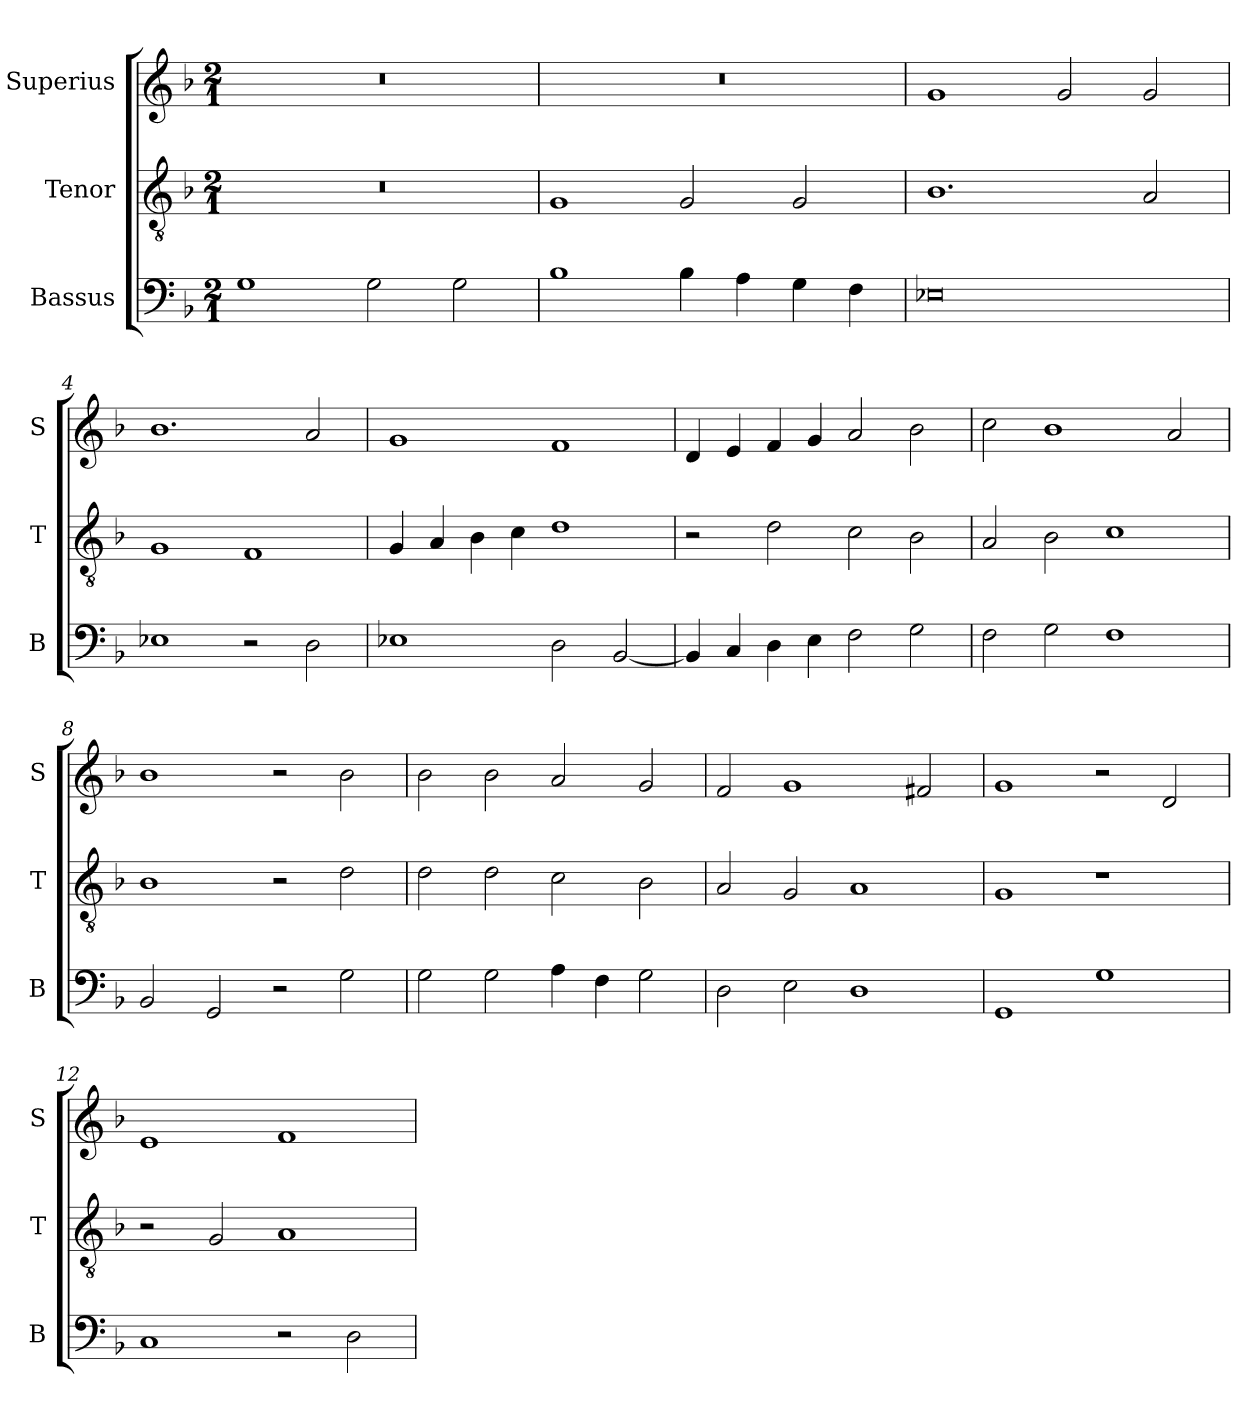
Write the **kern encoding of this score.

**kern	**kern	**kern
*part3	*part2	*part1
*staff3	*staff2	*staff1
*I"Bassus	*I"Tenor	*I"Superius
*I'B	*I'T	*I'S
*clefF4	*clefGv2	*clefG2
*k[b-]	*k[b-]	*k[b-]
*M2/1	*M2/1	*M2/1
=1	=1	=1
1G	0r	0r
2G\	.	.
2G\	.	.
=2	=2	=2
1B-	1G	0r
4B-\	2G/	.
4A\	.	.
4G\	2G/	.
4F\	.	.
=3	=3	=3
0E-X	1.B-	1g
.	.	2g/
.	2A/	2g/
=4	=4	=4
1E-X	1G	1.b-
2r	1F	.
2D\	.	2a/
=5	=5	=5
1E-X	4G/	1g
.	4A/	.
.	4B-\	.
.	4c\	.
2D\	1d	1f
[2BB-/	.	.
=6	=6	=6
4BB-/]	2r	4d/
4C/	.	4e/
4D\	2d\	4f/
4E\	.	4g/
2F\	2c\	2a/
2G\	2B-\	2b-\
=7	=7	=7
2F\	2A/	2cc\
2G\	2B-\	1b-
1F	1c	.
.	.	2a/
=8	=8	=8
2BB-/	1B-	1b-
2GG/	.	.
2r	2r	2r
2G\	2d\	2b-\
=9	=9	=9
2G\	2d\	2b-\
2G\	2d\	2b-\
4A\	2c\	2a/
4F\	.	.
2G\	2B-\	2g/
=10	=10	=10
2D\	2A/	2f/
2E\	2G/	1g
1D	1A	.
.	.	2f#X/
=11	=11	=11
1GG	1G	1g
1G	1r	2r
.	.	2d/
=12	=12	=12
1C	2r	1e
.	2G/	.
2r	1A	1f
2D\	.	.
=	=	=
*-	*-	*-
